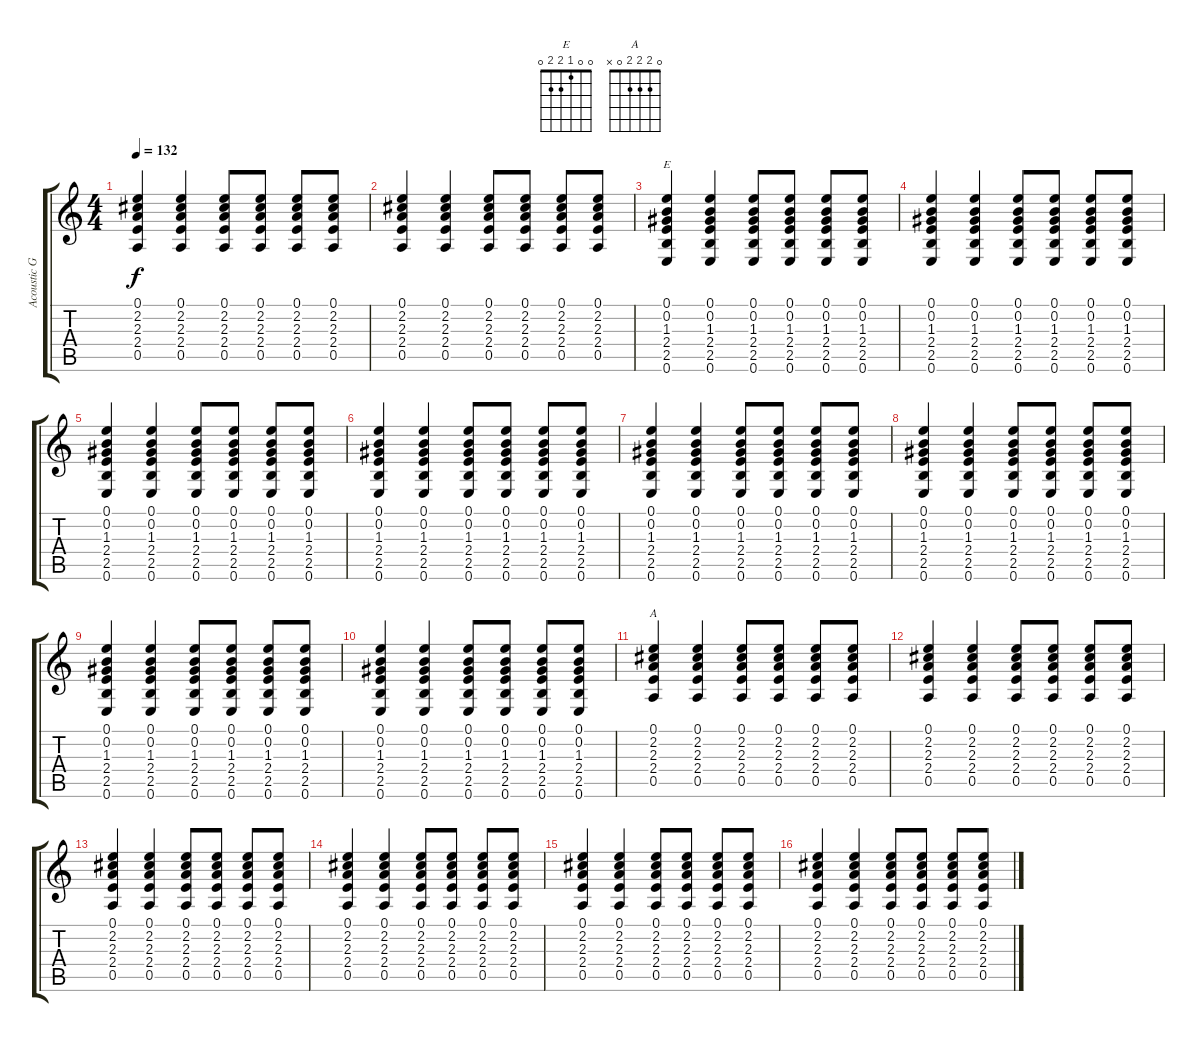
\track ("Acoustic Guitar" "Acoustic G") {instrument acousticguitarsteel}
\staff {score tabs}
\tuning (E4 B3 G3 D3 A2 E2) {hide}
\chord ("E" 0 0 1 2 2 0)
\chord ("A" 0 2 2 2 0 x)
\ts (4 4)
\tempo 132
\clef g2
\ks c
(0.1 2.2 2.3 2.4 0.5).4{dy f} (0.1 2.2 2.3 2.4 0.5).4 (0.1 2.2 2.3 2.4 0.5).8 (0.1 2.2 2.3 2.4 0.5).8 (0.1 2.2 2.3 2.4 0.5).8 (0.1 2.2 2.3 2.4 0.5).8 |
(0.1 2.2 2.3 2.4 0.5).4 (0.1 2.2 2.3 2.4 0.5).4 (0.1 2.2 2.3 2.4 0.5).8 (0.1 2.2 2.3 2.4 0.5).8 (0.1 2.2 2.3 2.4 0.5).8 (0.1 2.2 2.3 2.4 0.5).8 |
(0.1 0.2 1.3 2.4 2.5 0.6).4{ch "E"} (0.1 0.2 1.3 2.4 2.5 0.6).4 (0.1 0.2 1.3 2.4 2.5 0.6).8 (0.1 0.2 1.3 2.4 2.5 0.6).8 (0.1 0.2 1.3 2.4 2.5 0.6).8 (0.1 0.2 1.3 2.4 2.5 0.6).8 |
(0.1 0.2 1.3 2.4 2.5 0.6).4 (0.1 0.2 1.3 2.4 2.5 0.6).4 (0.1 0.2 1.3 2.4 2.5 0.6).8 (0.1 0.2 1.3 2.4 2.5 0.6).8 (0.1 0.2 1.3 2.4 2.5 0.6).8 (0.1 0.2 1.3 2.4 2.5 0.6).8 |
(0.1 0.2 1.3 2.4 2.5 0.6).4 (0.1 0.2 1.3 2.4 2.5 0.6).4 (0.1 0.2 1.3 2.4 2.5 0.6).8 (0.1 0.2 1.3 2.4 2.5 0.6).8 (0.1 0.2 1.3 2.4 2.5 0.6).8 (0.1 0.2 1.3 2.4 2.5 0.6).8 |
(0.1 0.2 1.3 2.4 2.5 0.6).4 (0.1 0.2 1.3 2.4 2.5 0.6).4 (0.1 0.2 1.3 2.4 2.5 0.6).8 (0.1 0.2 1.3 2.4 2.5 0.6).8 (0.1 0.2 1.3 2.4 2.5 0.6).8 (0.1 0.2 1.3 2.4 2.5 0.6).8 |
(0.1 0.2 1.3 2.4 2.5 0.6).4 (0.1 0.2 1.3 2.4 2.5 0.6).4 (0.1 0.2 1.3 2.4 2.5 0.6).8 (0.1 0.2 1.3 2.4 2.5 0.6).8 (0.1 0.2 1.3 2.4 2.5 0.6).8 (0.1 0.2 1.3 2.4 2.5 0.6).8 |
(0.1 0.2 1.3 2.4 2.5 0.6).4 (0.1 0.2 1.3 2.4 2.5 0.6).4 (0.1 0.2 1.3 2.4 2.5 0.6).8 (0.1 0.2 1.3 2.4 2.5 0.6).8 (0.1 0.2 1.3 2.4 2.5 0.6).8 (0.1 0.2 1.3 2.4 2.5 0.6).8 |
(0.1 0.2 1.3 2.4 2.5 0.6).4 (0.1 0.2 1.3 2.4 2.5 0.6).4 (0.1 0.2 1.3 2.4 2.5 0.6).8 (0.1 0.2 1.3 2.4 2.5 0.6).8 (0.1 0.2 1.3 2.4 2.5 0.6).8 (0.1 0.2 1.3 2.4 2.5 0.6).8 |
(0.1 0.2 1.3 2.4 2.5 0.6).4 (0.1 0.2 1.3 2.4 2.5 0.6).4 (0.1 0.2 1.3 2.4 2.5 0.6).8 (0.1 0.2 1.3 2.4 2.5 0.6).8 (0.1 0.2 1.3 2.4 2.5 0.6).8 (0.1 0.2 1.3 2.4 2.5 0.6).8 |
(0.1 2.2 2.3 2.4 0.5).4{ch "A"} (0.1 2.2 2.3 2.4 0.5).4 (0.1 2.2 2.3 2.4 0.5).8 (0.1 2.2 2.3 2.4 0.5).8 (0.1 2.2 2.3 2.4 0.5).8 (0.1 2.2 2.3 2.4 0.5).8 |
(0.1 2.2 2.3 2.4 0.5).4 (0.1 2.2 2.3 2.4 0.5).4 (0.1 2.2 2.3 2.4 0.5).8 (0.1 2.2 2.3 2.4 0.5).8 (0.1 2.2 2.3 2.4 0.5).8 (0.1 2.2 2.3 2.4 0.5).8 |
(0.1 2.2 2.3 2.4 0.5).4 (0.1 2.2 2.3 2.4 0.5).4 (0.1 2.2 2.3 2.4 0.5).8 (0.1 2.2 2.3 2.4 0.5).8 (0.1 2.2 2.3 2.4 0.5).8 (0.1 2.2 2.3 2.4 0.5).8 |
(0.1 2.2 2.3 2.4 0.5).4 (0.1 2.2 2.3 2.4 0.5).4 (0.1 2.2 2.3 2.4 0.5).8 (0.1 2.2 2.3 2.4 0.5).8 (0.1 2.2 2.3 2.4 0.5).8 (0.1 2.2 2.3 2.4 0.5).8 |
(0.1 2.2 2.3 2.4 0.5).4 (0.1 2.2 2.3 2.4 0.5).4 (0.1 2.2 2.3 2.4 0.5).8 (0.1 2.2 2.3 2.4 0.5).8 (0.1 2.2 2.3 2.4 0.5).8 (0.1 2.2 2.3 2.4 0.5).8 |
(0.1 2.2 2.3 2.4 0.5).4 (0.1 2.2 2.3 2.4 0.5).4 (0.1 2.2 2.3 2.4 0.5).8 (0.1 2.2 2.3 2.4 0.5).8 (0.1 2.2 2.3 2.4 0.5).8 (0.1 2.2 2.3 2.4 0.5).8
